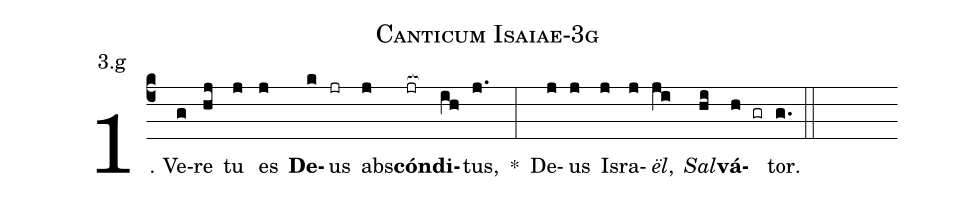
name: Canticum Isaiae-3g;
annotation: 3.g;
%%
(c4)1. Ve(g)re(hj) tu(j) es(j) <b>De</b>(k)us(jr) abs(j)<b>cón</b>(jr[ocb:1{])<b>di</b>(ih[ocb:0}])tus,(j.) *(:) De(j)us(j) Is(j)ra(j)<i>ël</i>,(ji) <i>Sal</i>(hi)<b>vá</b>(h gr)tor.(g.) (::)
